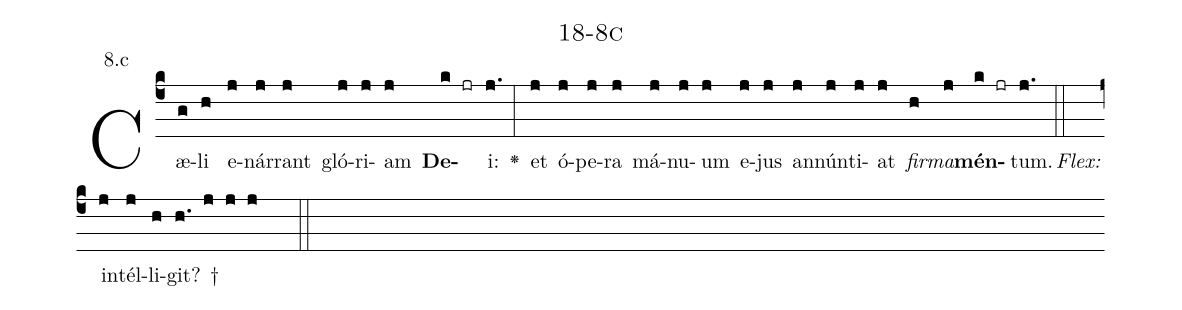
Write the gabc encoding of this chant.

name: 18-8c;
annotation: 8.c;
%%
(c4)Cæ(g)li(h) e(j)nár(j)rant(j) gló(j)ri(j)am(j) <b>De</b>(k jr)i:(j.) <v>\greheightstar</v>(:) et(j) ó(j)pe(j)ra(j) má(j)nu(j)um(j) e(j)jus(j) an(j)nún(j)ti(j)at(j) <i>fir</i>(h)<i>ma</i>(j)<b>mén</b>(k jr)tum.(j.) (::)
<i>Flex:</i>()  in(j)tél(j)li(h)git? †(h. j j j  ::)

%E(j) u(j) o(h) u(j) a(k) e.(j.) (::)
